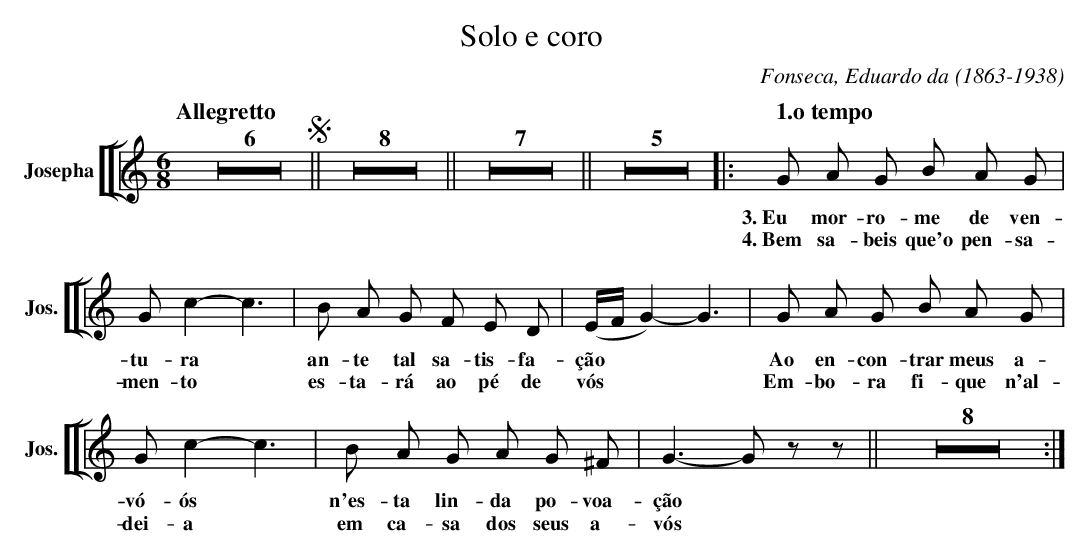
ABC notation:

X:1
T:Solo e coro
C:Fonseca, Eduardo da (1863-1938)
M:6/8
L:1/8
K:C
V: 10 clef=treble name="Josepha" sname="Jos."
%%staves [[ 10 ]]
[V: 10]	[Q:"Allegretto"] Z6 !segno! || \
   Z8 || Z7 || Z5 |: [Q: "1.o tempo"] G A G B A G | G c2-c3 |  B A G F E D | (E/2F/2G2)-G3 | \
w: 3.~Eu mor-ro-me de ven-tu-ra | an-te tal sa-tis-fa-\cc\~ao |
w: 4.~Bem sa-beis que'o pen-sa-men-to | es-ta-r\'a ao p\'e de v\'os
  G A G B A G | G c2-c3 | B A G A G ^F | G3-Gzz || \
w: Ao en-con-trar meus a-v\'o-\'os | n'es-ta lin-da po-voa-\cc\~ao |
w: Em-bo-ra fi-que n'al-dei-a | em ca-sa dos seus a-v\'os |
  Z8 :|
  %---
